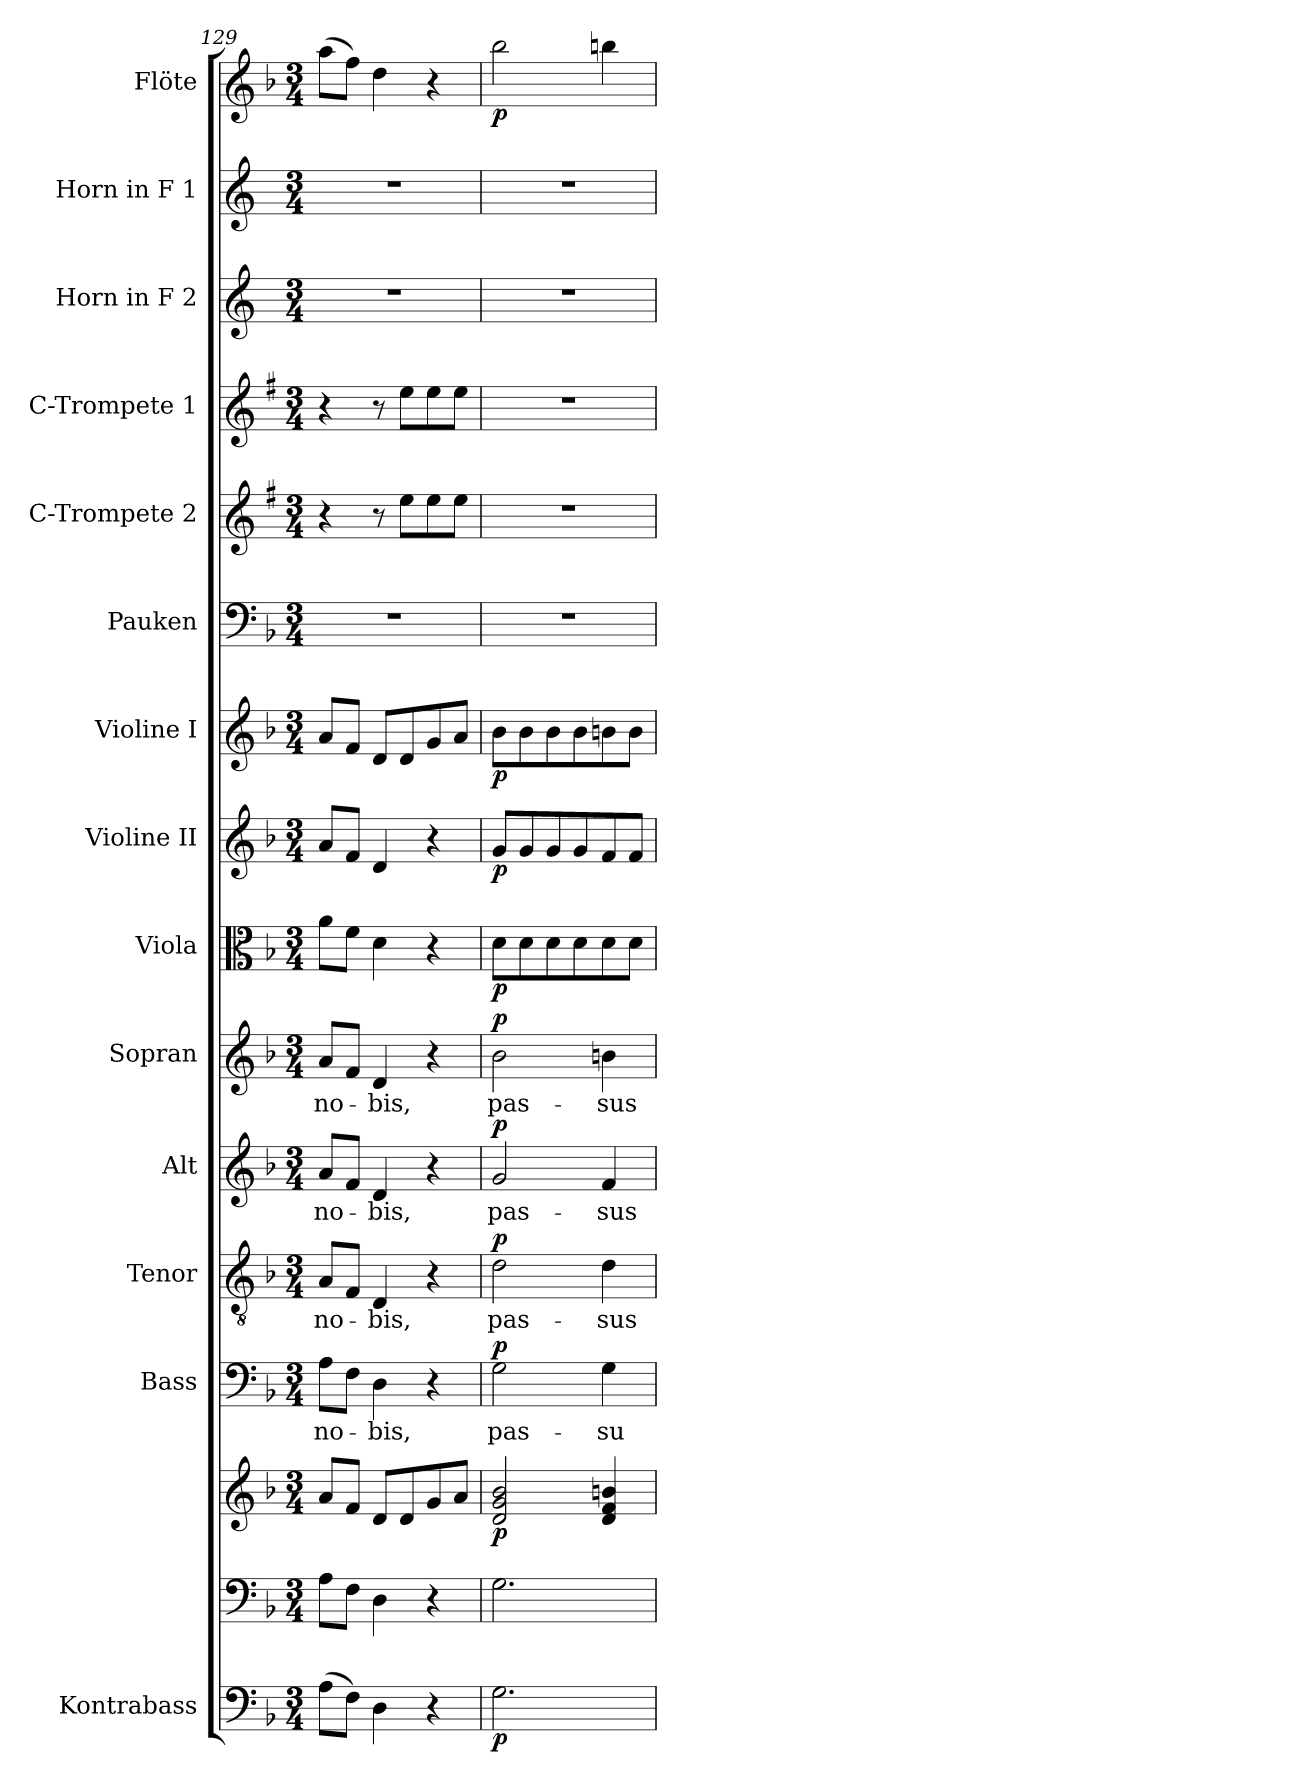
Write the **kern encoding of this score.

**kern	**dynam	**kern	**kern	**dynam	**kern	**text	**dynam	**kern	**text	**dynam	**kern	**text	**dynam	**kern	**text	**dynam	**kern	**dynam	**kern	**dynam	**kern	**dynam	**kern	**kern	**kern	**kern	**kern	**kern	**dynam
*part15	*part15	*part14	*part14	*part14	*part13	*part13	*part13	*part12	*part12	*part12	*part11	*part11	*part11	*part10	*part10	*part10	*part9	*part9	*part8	*part8	*part7	*part7	*part6	*part5	*part4	*part3	*part2	*part1	*part1
*staff16	*staff16	*staff15	*staff14	*staff14/15	*staff13	*staff13	*staff13	*staff12	*staff12	*staff12	*staff11	*staff11	*staff11	*staff10	*staff10	*staff10	*staff9	*staff9	*staff8	*staff8	*staff7	*staff7	*staff6	*staff5	*staff4	*staff3	*staff2	*staff1	*staff1
*I"Kontrabass	*	*	*	*	*I"Bass	*	*	*I"Tenor	*	*	*I"Alt	*	*	*I"Sopran	*	*	*I"Viola	*	*I"Violine II	*	*I"Violine I	*	*I"Pauken	*I"C-Trompete 2	*I"C-Trompete 1	*I"Horn in F 2	*I"Horn in F 1	*I"Flöte	*
*I'Kb.	*	*	*	*	*I'B.	*	*	*I'T.	*	*	*I'A.	*	*	*I'S.	*	*	*I'Vla.	*	*I'Vl. II	*	*I'Vl. I	*	*I'Pk.	*I'C Trp. 2	*I'C Trp. 1	*	*	*I'Fl.	*
*clefF4	*	*clefF4	*clefG2	*	*clefF4	*	*	*clefGv2	*	*	*clefG2	*	*	*clefG2	*	*	*clefC3	*	*clefG2	*	*clefG2	*	*clefF4	*clefG2	*clefG2	*clefG2	*clefG2	*clefG2	*
*ITrd7c12	*	*	*	*	*	*	*	*	*	*	*	*	*	*	*	*	*	*	*	*	*	*	*	*ITrd1c2	*ITrd1c2	*ITrd4c7	*ITrd4c7	*	*
*k[b-]	*	*k[b-]	*k[b-]	*	*k[b-]	*	*	*k[b-]	*	*	*k[b-]	*	*	*k[b-]	*	*	*k[b-]	*	*k[b-]	*	*k[b-]	*	*k[b-]	*k[b-]	*k[b-]	*k[b-]	*k[b-]	*k[b-]	*
*F:	*	*F:	*F:	*	*F:	*	*	*F:	*	*	*F:	*	*	*F:	*	*	*F:	*	*F:	*	*F:	*	*F:	*F:	*F:	*F:	*F:	*F:	*
*M3/4	*	*M3/4	*M3/4	*	*M3/4	*	*	*M3/4	*	*	*M3/4	*	*	*M3/4	*	*	*M3/4	*	*M3/4	*	*M3/4	*	*M3/4	*M3/4	*M3/4	*M3/4	*M3/4	*M3/4	*
=129	=129	=129	=129	=129	=129	=129	=129	=129	=129	=129	=129	=129	=129	=129	=129	=129	=129	=129	=129	=129	=129	=129	=129	=129	=129	=129	=129	=129	=129
!	!	!	!	!	!	!LO:LY:b	!	!	!LO:LY:b	!	!	!LO:LY:b	!	!	!LO:LY:b	!	!	!	!	!	!	!	!	!	!	!	!	!	!
(>8AA\L	.	8A\L	8a/L	.	8A\L	no-	.	8A/L	no-	.	8a/L	no-	.	8a/L	no-	.	8a\L	.	8a/L	.	8a/L	.	2.r	4r	4r	2.r	2.r	(>8aa\L	.
8FF\J)	.	8F\J	8f/J	.	8F\J	.	.	8F/J	.	.	8f/J	.	.	8f/J	.	.	8f\J	.	8f/J	.	8f/J	.	.	.	.	.	.	8ff\J)	.
!	!	!	!	!	!	!LO:LY:b	!	!	!LO:LY:b	!	!	!LO:LY:b	!	!	!LO:LY:b	!	!	!	!	!	!	!	!	!	!	!	!	!	!
4DD\	.	4D\	8d/L	.	4D\	-bis,	.	4D/	-bis,	.	4d/	-bis,	.	4d/	-bis,	.	4d\	.	4d/	.	8d/L	.	.	8r	8r	.	.	4dd\	.
.	.	.	8d/	.	.	.	.	.	.	.	.	.	.	.	.	.	.	.	.	.	8d/	.	.	8dd\L	8dd\L	.	.	.	.
4r	.	4r	8g/	.	4r	.	.	4r	.	.	4r	.	.	4r	.	.	4r	.	4r	.	8g/	.	.	8dd\	8dd\	.	.	4r	.
.	.	.	8a/J	.	.	.	.	.	.	.	.	.	.	.	.	.	.	.	.	.	8a/J	.	.	8dd\J	8dd\J	.	.	.	.
=130	=130	=130	=130	=130	=130	=130	=130	=130	=130	=130	=130	=130	=130	=130	=130	=130	=130	=130	=130	=130	=130	=130	=130	=130	=130	=130	=130	=130	=130
!	!LO:DY:b	!	!	!LO:DY:b	!	!LO:LY:b	!LO:DY:a	!	!LO:LY:b	!LO:DY:a	!	!LO:LY:b	!LO:DY:a	!	!LO:LY:b	!LO:DY:a	!	!LO:DY:b	!	!LO:DY:b	!	!LO:DY:b	!	!	!	!	!	!	!LO:DY:b
2.GG\	p	2.G\	2d/ 2g/ 2b-/	p	2G\	pas-	p	2d\	pas-	p	2g/	pas-	p	2b-\	pas-	p	8d\L	p	8g/L	p	8b-\L	p	2.r	2.r	2.r	2.r	2.r	2bb-\	p
.	.	.	.	.	.	.	.	.	.	.	.	.	.	.	.	.	8d\	.	8g/	.	8b-\	.	.	.	.	.	.	.	.
.	.	.	.	.	.	.	.	.	.	.	.	.	.	.	.	.	8d\	.	8g/	.	8b-\	.	.	.	.	.	.	.	.
.	.	.	.	.	.	.	.	.	.	.	.	.	.	.	.	.	8d\	.	8g/	.	8b-\	.	.	.	.	.	.	.	.
!	!	!	!	!	!	!LO:LY:b	!	!	!LO:LY:b	!	!	!LO:LY:b	!	!	!LO:LY:b	!	!	!	!	!	!	!	!	!	!	!	!	!	!
.	.	.	4d/ 4f/ 4bn/	.	4G\	-su	.	4d\	-sus	.	4f/	-sus	.	4bn\	-sus	.	8d\	.	8f/	.	8bn\	.	.	.	.	.	.	4bbn\	.
.	.	.	.	.	.	.	.	.	.	.	.	.	.	.	.	.	8d\J	.	8f/J	.	8b\J	.	.	.	.	.	.	.	.
=	=	=	=	=	=	=	=	=	=	=	=	=	=	=	=	=	=	=	=	=	=	=	=	=	=	=	=	=	=
*-	*-	*-	*-	*-	*-	*-	*-	*-	*-	*-	*-	*-	*-	*-	*-	*-	*-	*-	*-	*-	*-	*-	*-	*-	*-	*-	*-	*-	*-
